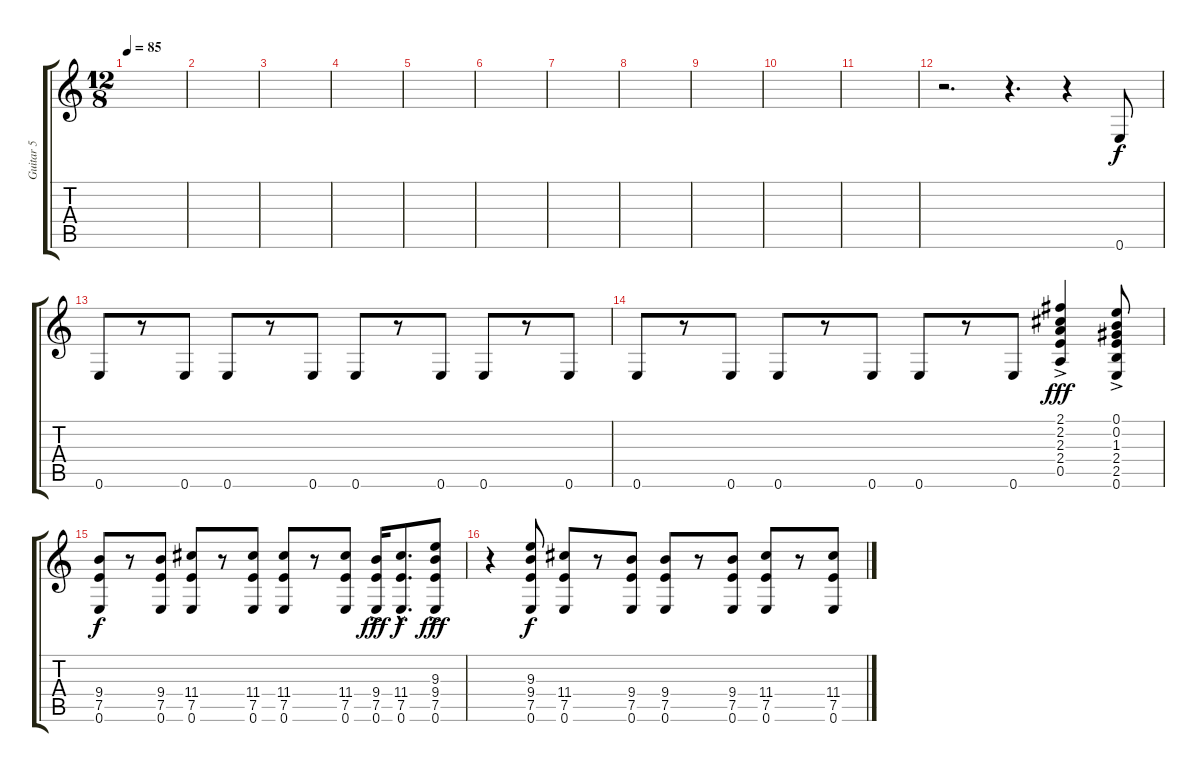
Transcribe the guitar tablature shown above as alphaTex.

\track ("Guitar 5" "Guitar 5") {instrument overdrivenguitar}
\staff {score tabs}
\tuning (E4 B3 G3 D3 A2 E2) {hide}
\ts (12 8)
\tempo 85
\clef g2
\ks c
|
|
|
|
|
|
|
|
|
|
|
r.2{d} r.4{d} r.4 0.6.8 |
0.6.8 r.8 0.6.8 0.6.8 r.8 0.6.8 0.6.8 r.8 0.6.8 0.6.8 r.8 0.6.8 |
0.6.8 r.8 0.6.8 0.6.8 r.8 0.6.8 0.6.8 r.8 0.6.8 (2.1{ac} 2.2{ac} 2.3{ac} 2.4{ac} 0.5{ac}).4{dy fff} (0.1{ac} 0.2{ac} 1.3{ac} 2.4{ac} 2.5{ac} 0.6{ac}).8 |
(9.4 7.5 0.6).8{dy f} r.8 (9.4 7.5 0.6).8 (11.4 7.5 0.6).8 r.8 (11.4 7.5 0.6).8 (11.4 7.5 0.6).8 r.8 (11.4 7.5 0.6).8 (9.4{ac} 7.5{ac} 0.6{ac}).16{dy fff} (11.4{hac} 7.5{hac} 0.6{hac}).8{d dy f} (9.3{ac} 9.4{ac} 7.5{ac} 0.6{ac}).8{dy fff} |
r.4 (9.3 9.4 7.5 0.6).8{dy f} (11.4 7.5 0.6).8 r.8 (9.4 7.5 0.6).8 (9.4 7.5 0.6).8 r.8 (9.4 7.5 0.6).8 (11.4 7.5 0.6).8 r.8 (11.4 7.5 0.6).8
